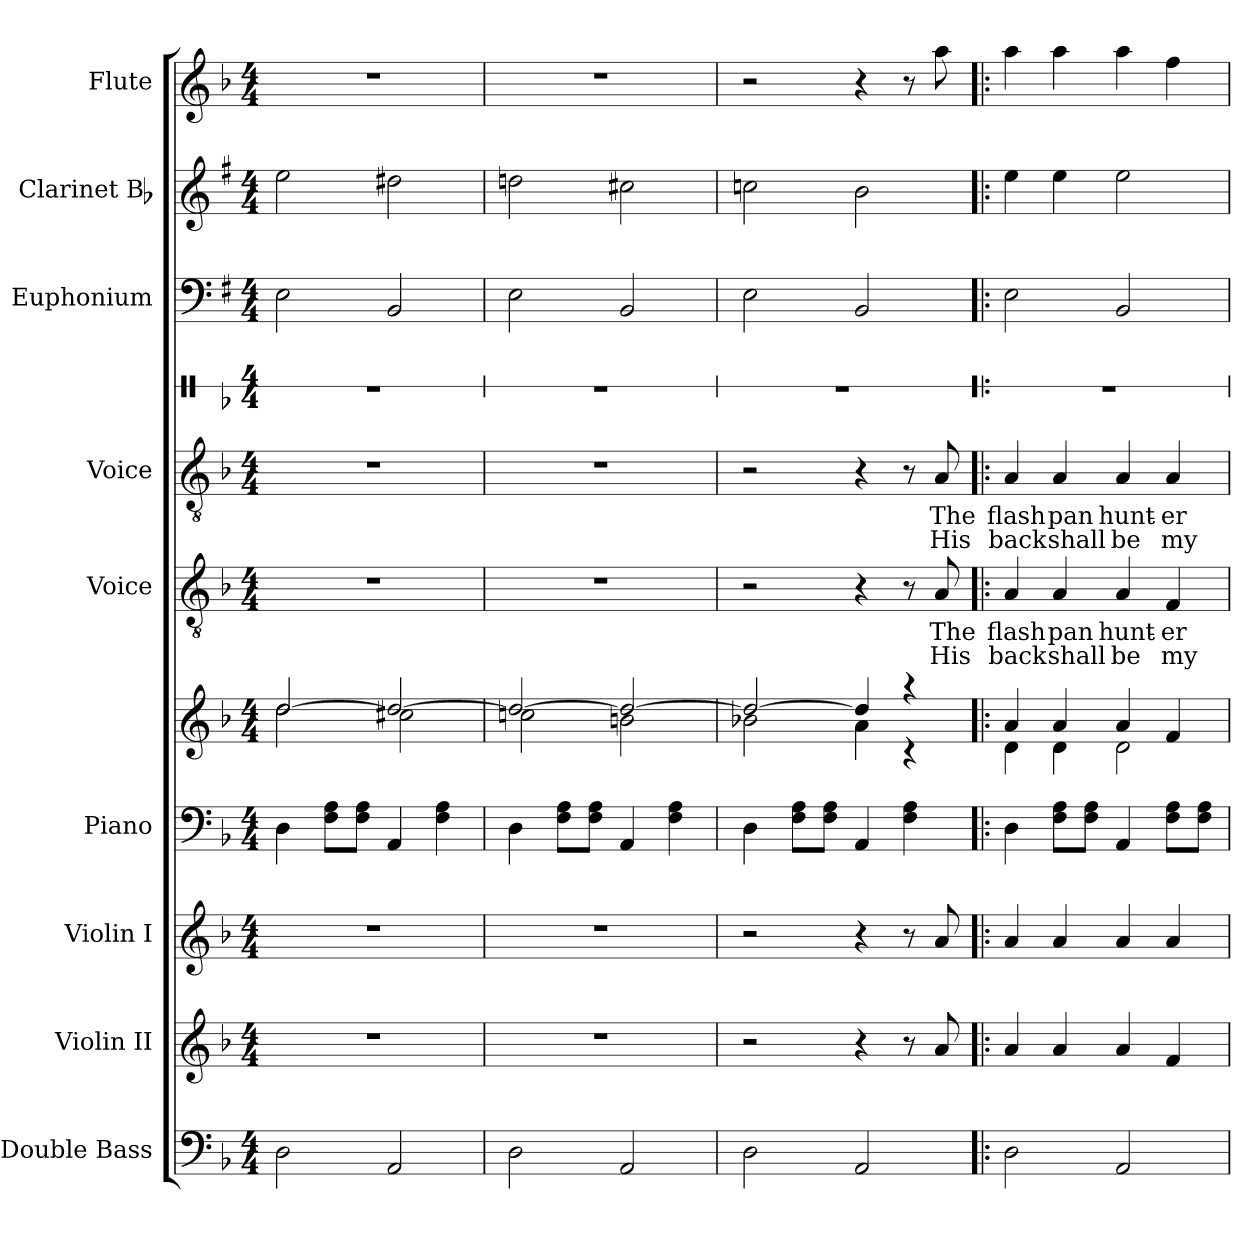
**kern	**kern	**kern	**kern	**kern	**kern	**text	**text	**kern	**text	**text	**kern	**kern	**kern	**kern
*part10	*part9	*part8	*part7	*part7	*part6	*part6	*part6	*part5	*part5	*part5	*part4	*part3	*part2	*part1
*staff11	*staff10	*staff9	*staff8	*staff7	*staff6	*staff6	*staff6	*staff5	*staff5	*staff5	*staff4	*staff3	*staff2	*staff1
*I"Double Bass	*I"Violin II	*I"Violin I	*I"Piano	*	*I"Voice	*	*	*I"Voice	*	*	*	*I"Euphonium	*I"Clarinet Bb	*I"Flute
*I'DB	*I'Vl II	*I'Vl I	*	*	*	*	*	*	*	*	*	*I'Euph	*I'Cl Bb	*I'Fl
*	*	*	*	*	*	*	*	*	*	*	*stria1	*	*	*
*clefF4	*clefG2	*clefG2	*clefF4	*clefG2	*clefGv2	*	*	*clefGv2	*	*	*clefX	*clefF4	*clefG2	*clefG2
*	*	*	*	*	*	*	*	*	*	*	*	*ITrd1c2	*ITrd1c2	*
*k[b-]	*k[b-]	*k[b-]	*k[b-]	*k[b-]	*k[b-]	*	*	*k[b-]	*	*	*k[b-]	*k[b-]	*k[b-]	*k[b-]
*d:	*d:	*d:	*d:	*d:	*d:	*	*	*d:	*	*	*d:	*d:	*d:	*d:
*M4/4	*M4/4	*M4/4	*M4/4	*M4/4	*M4/4	*	*	*M4/4	*	*	*M4/4	*M4/4	*M4/4	*M4/4
*MM118	*MM118	*MM118	*MM118	*MM118	*MM118	*	*	*MM118	*	*	*MM118	*MM118	*MM118	*MM118
=1	=1	=1	=1	=1	=1	=1	=1	=1	=1	=1	=1	=1	=1	=1
*	*	*	*	*^	*	*	*	*	*	*	*	*	*^	*
2D\	1r	1r	4D\	[2dd/	2dd\	1r	.	.	1r	.	.	1r	2D\	1ryy	2dd\	1r
.	.	.	8F\ 8A\L	.	.	.	.	.	.	.	.	.	.	.	.	.
.	.	.	8F\ 8A\J	.	.	.	.	.	.	.	.	.	.	.	.	.
2AA/	.	.	4AA/	2dd/_	2cc#X\	.	.	.	.	.	.	.	2AA/	.	2cc#X\	.
.	.	.	4F\ 4A\	.	.	.	.	.	.	.	.	.	.	.	.	.
=2	=2	=2	=2	=2	=2	=2	=2	=2	=2	=2	=2	=2	=2	=2	=2	=2
2D\	1r	1r	4D\	2dd/_	2ccn\	1r	.	.	1r	.	.	1r	2D\	1ryy	2ccn\	1r
.	.	.	8F\ 8A\L	.	.	.	.	.	.	.	.	.	.	.	.	.
.	.	.	8F\ 8A\J	.	.	.	.	.	.	.	.	.	.	.	.	.
2AA/	.	.	4AA/	2dd/_	2bn\	.	.	.	.	.	.	.	2AA/	.	2bn\	.
.	.	.	4F\ 4A\	.	.	.	.	.	.	.	.	.	.	.	.	.
=3	=3	=3	=3	=3	=3	=3	=3	=3	=3	=3	=3	=3	=3	=3	=3	=3
2D\	2r	2r	4D\	2dd/_	2b-X\	2r	.	.	2r	.	.	1r	2D\	1ryy	2b-X\	2r
.	.	.	8F\ 8A\L	.	.	.	.	.	.	.	.	.	.	.	.	.
.	.	.	8F\ 8A\J	.	.	.	.	.	.	.	.	.	.	.	.	.
2AA/	4r	4r	4AA/	4dd/]	4a\	4r	.	.	4r	.	.	.	2AA/	.	2a\	4r
.	8r	8r	4F\ 4A\	4raa	4rc	8r	.	.	8r	.	.	.	.	.	.	8r
!	!	!	!	!	!	!	!LO:LY:b	!LO:LY:b	!	!LO:LY:b	!LO:LY:b	!	!	!	!	!
.	8a/	8a/	.	.	.	8A/	The	His	8A/	The	His	.	.	.	.	8aa\
=4!|:	=4!|:	=4!|:	=4!|:	=4!|:	=4!|:	=4!|:	=4!|:	=4!|:	=4!|:	=4!|:	=4!|:	=4!|:	=4!|:	=4!|:	=4!|:	=4!|:
*	*	*	*^	*	*	*	*	*	*	*	*	*	*	*	*	*
!	!	!	!	!	!	!	!	!LO:LY:b	!LO:LY:b	!	!LO:LY:b	!LO:LY:b	!	!	!	!	!
2D\	4a/	4a/	1ryy	4D\	4a/	4d\	4A/	flash	back	4A/	flash	back	1r	2D\	1ryy	4dd\	4aa\
!	!	!	!	!	!	!	!	!LO:LY:b	!LO:LY:b	!	!LO:LY:b	!LO:LY:b	!	!	!	!	!
.	4a/	4a/	.	8F\ 8A\L	4a/	4d\	4A/	pan	shall	4A/	pan	shall	.	.	.	4dd\	4aa\
.	.	.	.	8F\ 8A\J	.	.	.	.	.	.	.	.	.	.	.	.	.
!	!	!	!	!	!	!	!	!LO:LY:b	!LO:LY:b	!	!LO:LY:b	!LO:LY:b	!	!	!	!	!
2AA/	4a/	4a/	.	4AA/	4a/	2d\	4A/	hunt-	be	4A/	hunt-	be	.	2AA/	.	2dd\	4aa\
!	!	!	!	!	!	!	!	!LO:LY:b	!LO:LY:b	!	!LO:LY:b	!LO:LY:b	!	!	!	!	!
.	4f/	4a/	.	8F\ 8A\L	4f/	.	4F/	-er	my	4A/	-er	my	.	.	.	.	4ff\
.	.	.	.	8F\ 8A\J	.	.	.	.	.	.	.	.	.	.	.	.	.
*	*	*	*v	*v	*	*	*	*	*	*	*	*	*	*	*v	*v	*
*	*	*	*	*v	*v	*	*	*	*	*	*	*	*	*	*
=	=	=	=	=	=	=	=	=	=	=	=	=	=	=
*-	*-	*-	*-	*-	*-	*-	*-	*-	*-	*-	*-	*-	*-	*-
